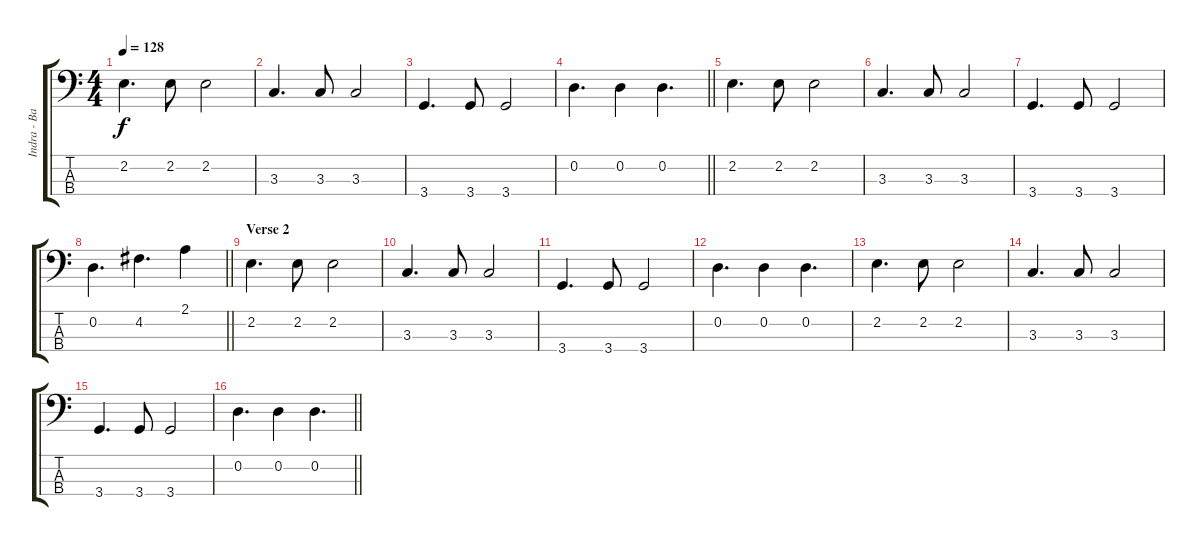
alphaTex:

\track ("Indra - Bass" "Indra - Ba") {instrument electricbassfinger}
\staff {score tabs}
\tuning (G2 D2 A1 E1) {hide}
\ts (4 4)
\tempo 128
\clef f4
\ks c
2.2.4{d dy f} 2.2.8 2.2.2 |
3.3.4{d} 3.3.8 3.3.2 |
3.4.4{d} 3.4.8 3.4.2 |
\barLineRight lightlight
0.2.4{d} 0.2.4 0.2.4{d} |
2.2.4{d} 2.2.8 2.2.2 |
3.3.4{d} 3.3.8 3.3.2 |
3.4.4{d} 3.4.8 3.4.2 |
\barLineRight lightlight
0.2.4{d} 4.2.4{d} 2.1.4 |
\section ("" "Verse 2")
2.2.4{d} 2.2.8 2.2.2 |
3.3.4{d} 3.3.8 3.3.2 |
3.4.4{d} 3.4.8 3.4.2 |
0.2.4{d} 0.2.4 0.2.4{d} |
2.2.4{d} 2.2.8 2.2.2 |
3.3.4{d} 3.3.8 3.3.2 |
3.4.4{d} 3.4.8 3.4.2 |
\barLineRight lightlight
0.2.4{d} 0.2.4 0.2.4{d}
